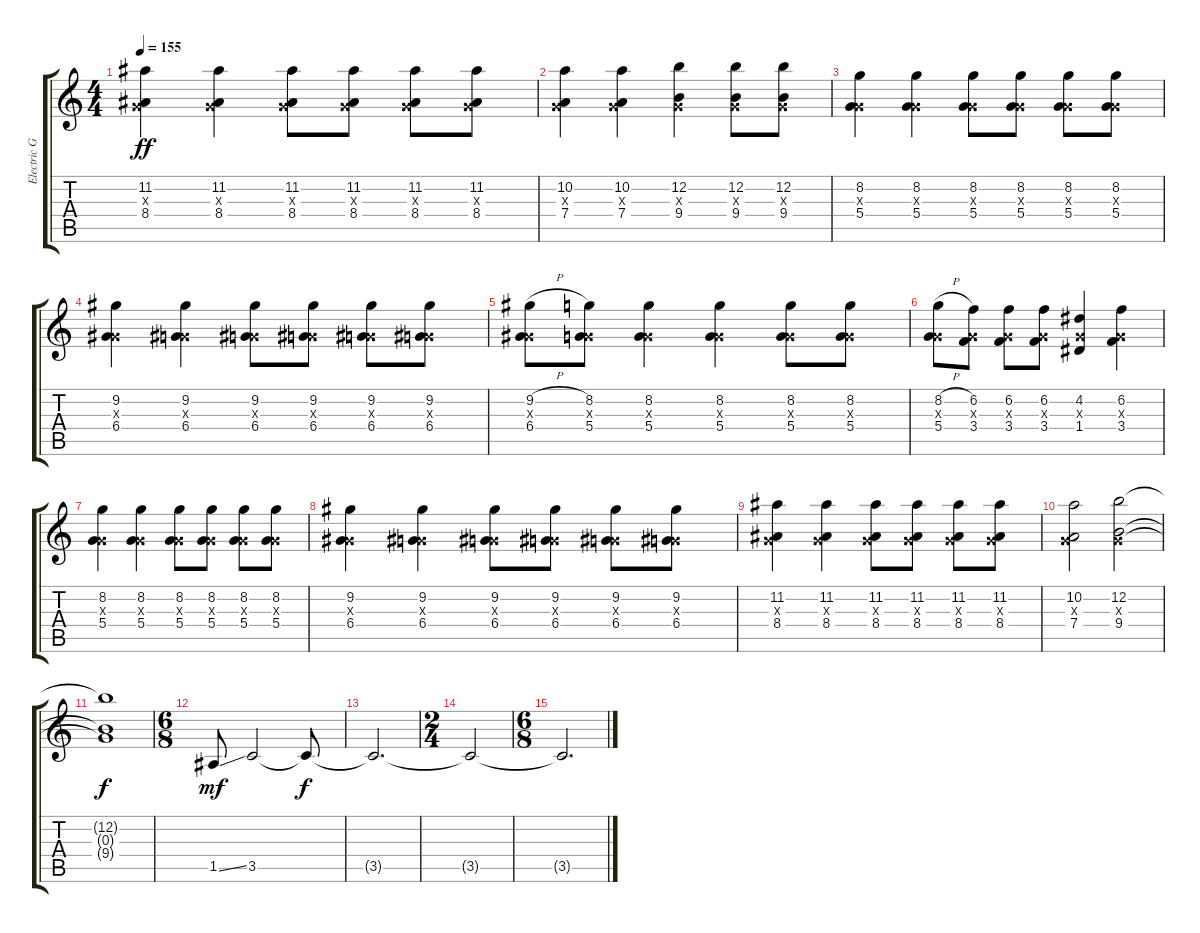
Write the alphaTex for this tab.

\track ("Electric Guitar Lead: Gus G" "Electric G") {instrument overdrivenguitar}
\staff {score tabs}
\tuning (E4 B3 G3 D3 A2 E2) {hide}
\ts (4 4)
\tempo 155
\clef g2
\ks c
(11.2 0.3{x} 8.4).4{dy ff} (11.2 0.3{x} 8.4).4 (11.2 0.3{x} 8.4).8 (11.2 0.3{x} 8.4).8 (11.2 0.3{x} 8.4).8 (11.2 0.3{x} 8.4).8 |
(10.2 0.3{x} 7.4).4 (10.2 0.3{x} 7.4).4 (12.2 0.3{x} 9.4).4 (12.2 0.3{x} 9.4).8 (12.2 0.3{x} 9.4).8 |
(8.2 0.3{x} 5.4).4 (8.2 0.3{x} 5.4).4 (8.2 0.3{x} 5.4).8 (8.2 0.3{x} 5.4).8 (8.2 0.3{x} 5.4).8 (8.2 0.3{x} 5.4).8 |
(9.2 0.3{x} 6.4).4 (9.2 0.3{x} 6.4).4 (9.2 0.3{x} 6.4).8 (9.2 0.3{x} 6.4).8 (9.2 0.3{x} 6.4).8 (9.2 0.3{x} 6.4).8 |
(9.2{h} 0.3{x} 6.4).8 (8.2 0.3{x} 5.4).8 (8.2 0.3{x} 5.4).4 (8.2 0.3{x} 5.4).4 (8.2 0.3{x} 5.4).8 (8.2 0.3{x} 5.4).8 |
(8.2{h} 0.3{x} 5.4).8 (6.2 0.3{x} 3.4).8 (6.2 0.3{x} 3.4).8 (6.2 0.3{x} 3.4).8 (4.2 0.3{x} 1.4).4 (6.2 0.3{x} 3.4).4 |
(8.2 0.3{x} 5.4).4 (8.2 0.3{x} 5.4).4 (8.2 0.3{x} 5.4).8 (8.2 0.3{x} 5.4).8 (8.2 0.3{x} 5.4).8 (8.2 0.3{x} 5.4).8 |
(9.2 0.3{x} 6.4).4 (9.2 0.3{x} 6.4).4 (9.2 0.3{x} 6.4).8 (9.2 0.3{x} 6.4).8 (9.2 0.3{x} 6.4).8 (9.2 0.3{x} 6.4).8 |
(11.2 0.3{x} 8.4).4 (11.2 0.3{x} 8.4).4 (11.2 0.3{x} 8.4).8 (11.2 0.3{x} 8.4).8 (11.2 0.3{x} 8.4).8 (11.2 0.3{x} 8.4).8 |
(10.2 0.3{x} 7.4).2 (12.2 0.3{x} 9.4).2 |
(12.2{t} 0.3{t} 9.4{t}).1{dy f} |
\ts (6 8)
1.5{ss}.8{dy mf} 3.5.2 3.5{t}.8{dy f} |
3.5{t}.2{d} |
\ts (2 4)
3.5{t}.2 |
\ts (6 8)
3.5{t}.2{d}
